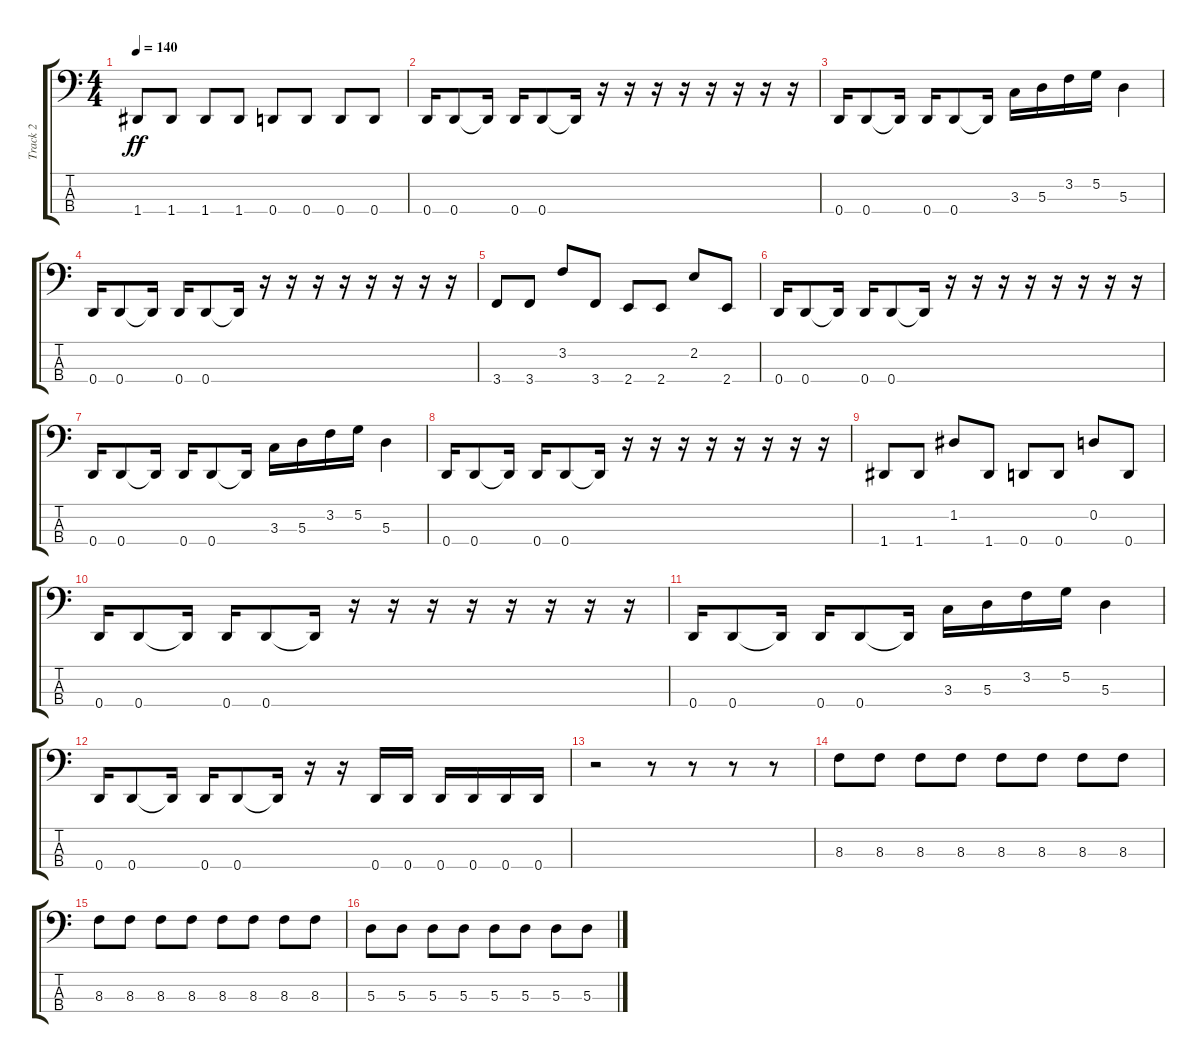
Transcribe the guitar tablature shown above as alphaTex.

\track ("Track 2" "Track 2") {instrument electricbassfinger}
\staff {score tabs}
\tuning (G2 D2 A1 D1) {hide}
\ts (4 4)
\tempo 140
\clef f4
\ks c
1.4.8{dy ff instrument electricbassfinger} 1.4.8 1.4.8 1.4.8 0.4.8 0.4.8 0.4.8 0.4.8 |
0.4.16 0.4.8 0.4{t}.16 0.4.16 0.4.8 0.4{t}.16 r.16 r.16 r.16 r.16 r.16 r.16 r.16 r.16 |
0.4.16 0.4.8 0.4{t}.16 0.4.16 0.4.8 0.4{t}.16 3.3.16 5.3.16 3.2.16 5.2.16 5.3.4 |
0.4.16 0.4.8 0.4{t}.16 0.4.16 0.4.8 0.4{t}.16 r.16 r.16 r.16 r.16 r.16 r.16 r.16 r.16 |
3.4.8 3.4.8 3.2.8 3.4.8 2.4.8 2.4.8 2.2.8 2.4.8 |
0.4.16 0.4.8 0.4{t}.16 0.4.16 0.4.8 0.4{t}.16 r.16 r.16 r.16 r.16 r.16 r.16 r.16 r.16 |
0.4.16 0.4.8 0.4{t}.16 0.4.16 0.4.8 0.4{t}.16 3.3.16 5.3.16 3.2.16 5.2.16 5.3.4 |
0.4.16 0.4.8 0.4{t}.16 0.4.16 0.4.8 0.4{t}.16 r.16 r.16 r.16 r.16 r.16 r.16 r.16 r.16 |
1.4.8 1.4.8 1.2.8 1.4.8 0.4.8 0.4.8 0.2.8 0.4.8 |
0.4.16 0.4.8 0.4{t}.16 0.4.16 0.4.8 0.4{t}.16 r.16 r.16 r.16 r.16 r.16 r.16 r.16 r.16 |
0.4.16 0.4.8 0.4{t}.16 0.4.16 0.4.8 0.4{t}.16 3.3.16 5.3.16 3.2.16 5.2.16 5.3.4 |
0.4.16 0.4.8 0.4{t}.16 0.4.16 0.4.8 0.4{t}.16 r.16 r.16 0.4.16 0.4.16 0.4.16 0.4.16 0.4.16 0.4.16 |
r.2 r.8 r.8 r.8 r.8 |
8.3.8 8.3.8 8.3.8 8.3.8 8.3.8 8.3.8 8.3.8 8.3.8 |
8.3.8 8.3.8 8.3.8 8.3.8 8.3.8 8.3.8 8.3.8 8.3.8 |
5.3.8 5.3.8 5.3.8 5.3.8 5.3.8 5.3.8 5.3.8 5.3.8
